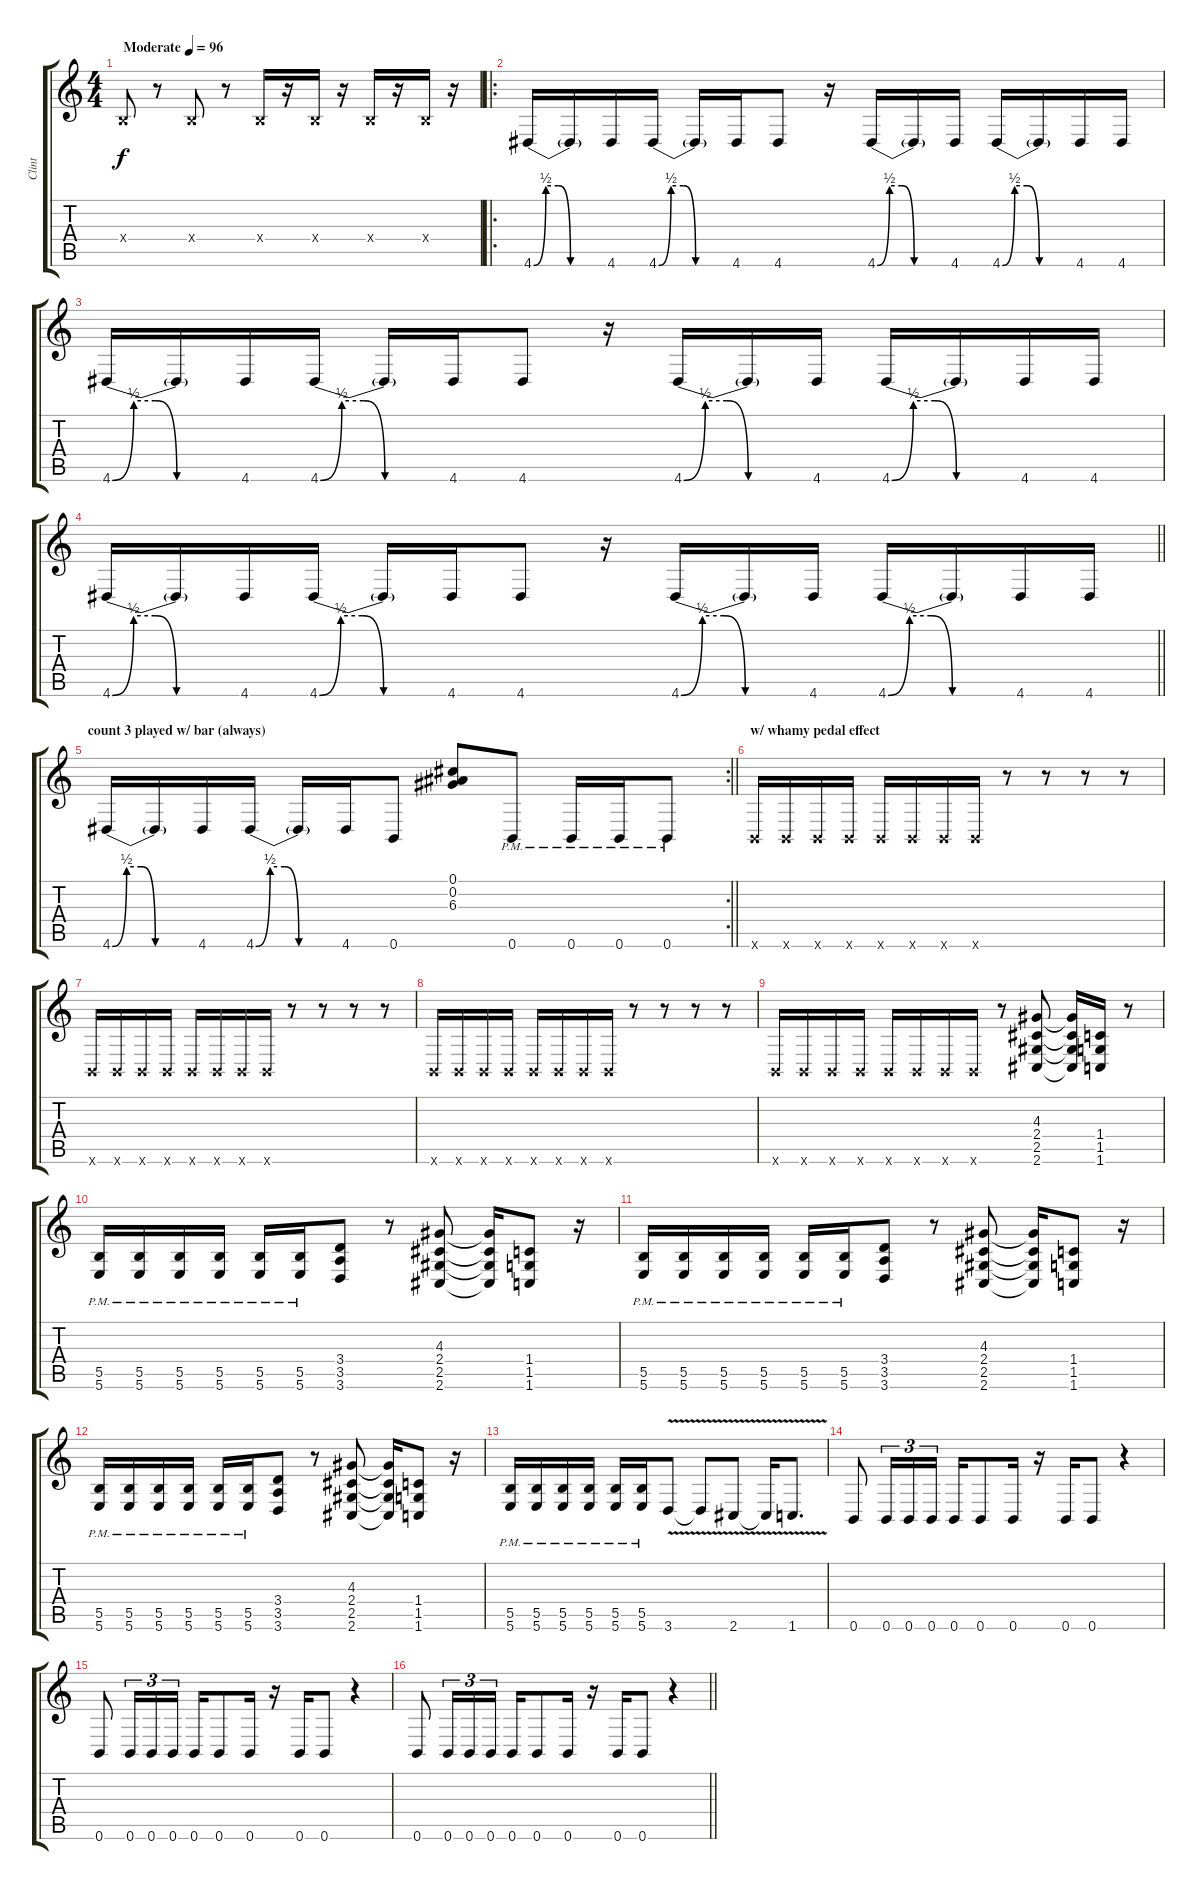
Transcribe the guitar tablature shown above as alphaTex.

\track ("Clint" "Clint") {instrument distortionguitar}
\staff {score tabs}
\tuning (Db4 Ab3 E3 B2 Gb2 B1) {hide}
\ts (4 4)
\tempo (96 "Moderate")
\clef g2
\ks c
0.4{x}.8{dy f instrument distortionguitar} r.8 0.4{x}.8 r.8 0.4{x}.16 r.16 0.4{x}.16 r.16 0.4{x}.16 r.16 0.4{x}.16 r.16 |
\ro
4.6{be (custom 0 0 10 2 20 2 30 0 60 0)}.16 4.6{t}.16 4.6.16 4.6{be (custom 0 0 10 2 20 2 30 0 60 0)}.16 4.6{t}.16 4.6.16 4.6.8 r.16 4.6{be (custom 0 0 10 2 20 2 30 0 60 0)}.16 4.6{t}.16 4.6.16 4.6{be (custom 0 0 10 2 20 2 30 0 60 0)}.16 4.6{t}.16 4.6.16 4.6.16 |
4.6{be (custom 0 0 10 2 20 2 30 0 60 0)}.16 4.6{t}.16 4.6.16 4.6{be (custom 0 0 10 2 20 2 30 0 60 0)}.16 4.6{t}.16 4.6.16 4.6.8 r.16 4.6{be (custom 0 0 10 2 20 2 30 0 60 0)}.16 4.6{t}.16 4.6.16 4.6{be (custom 0 0 10 2 20 2 30 0 60 0)}.16 4.6{t}.16 4.6.16 4.6.16 |
\barLineRight lightlight
4.6{be (custom 0 0 10 2 20 2 30 0 60 0)}.16 4.6{t}.16 4.6.16 4.6{be (custom 0 0 10 2 20 2 30 0 60 0)}.16 4.6{t}.16 4.6.16 4.6.8 r.16 4.6{be (custom 0 0 10 2 20 2 30 0 60 0)}.16 4.6{t}.16 4.6.16 4.6{be (custom 0 0 10 2 20 2 30 0 60 0)}.16 4.6{t}.16 4.6.16 4.6.16 |
\rc 2
\section ("" "count 3 played w/ bar (always)")
\barLineRight lightlight
4.6{be (custom 0 0 10 2 20 2 30 0 60 0)}.16 4.6{t}.16 4.6.16 4.6{be (custom 0 0 10 2 20 2 30 0 60 0)}.16 4.6{t}.16 4.6.16 0.6.8 (0.1 0.2 6.3).8 0.6{pm}.8 0.6{pm}.16 0.6{pm}.16 0.6{pm}.8 |
\section ("" "w/ whamy pedal effect")
0.6{x}.16 0.6{x}.16 0.6{x}.16 0.6{x}.16 0.6{x}.16 0.6{x}.16 0.6{x}.16 0.6{x}.16 r.8 r.8 r.8 r.8 |
0.6{x}.16 0.6{x}.16 0.6{x}.16 0.6{x}.16 0.6{x}.16 0.6{x}.16 0.6{x}.16 0.6{x}.16 r.8 r.8 r.8 r.8 |
0.6{x}.16 0.6{x}.16 0.6{x}.16 0.6{x}.16 0.6{x}.16 0.6{x}.16 0.6{x}.16 0.6{x}.16 r.8 r.8 r.8 r.8 |
0.6{x}.16 0.6{x}.16 0.6{x}.16 0.6{x}.16 0.6{x}.16 0.6{x}.16 0.6{x}.16 0.6{x}.16 r.8 (4.3 2.4 2.5 2.6).8 (4.3{t} 2.4{t} 2.5{t} 2.6{t}).16 (1.4 1.5 1.6).16 r.8 |
(5.5{pm} 5.6{pm}).16 (5.5{pm} 5.6{pm}).16 (5.5{pm} 5.6{pm}).16 (5.5{pm} 5.6{pm}).16 (5.5{pm} 5.6{pm}).16 (5.5{pm} 5.6{pm}).16 (3.4 3.5 3.6).8 r.8 (4.3 2.4 2.5 2.6).8 (4.3{t} 2.4{t} 2.5{t} 2.6{t}).16 (1.4 1.5 1.6).8 r.16 |
(5.5{pm} 5.6{pm}).16 (5.5{pm} 5.6{pm}).16 (5.5{pm} 5.6{pm}).16 (5.5{pm} 5.6{pm}).16 (5.5{pm} 5.6{pm}).16 (5.5{pm} 5.6{pm}).16 (3.4 3.5 3.6).8 r.8 (4.3 2.4 2.5 2.6).8 (4.3{t} 2.4{t} 2.5{t} 2.6{t}).16 (1.4 1.5 1.6).8 r.16 |
(5.5{pm} 5.6{pm}).16 (5.5{pm} 5.6{pm}).16 (5.5{pm} 5.6{pm}).16 (5.5{pm} 5.6{pm}).16 (5.5{pm} 5.6{pm}).16 (5.5{pm} 5.6{pm}).16 (3.4 3.5 3.6).8 r.8 (4.3 2.4 2.5 2.6).8 (4.3{t} 2.4{t} 2.5{t} 2.6{t}).16 (1.4 1.5 1.6).8 r.16 |
(5.5{pm} 5.6{pm}).16 (5.5{pm} 5.6{pm}).16 (5.5{pm} 5.6{pm}).16 (5.5{pm} 5.6{pm}).16 (5.5{pm} 5.6{pm}).16 (5.5{pm} 5.6{pm}).16 3.6{v}.8 3.6{v t}.8 2.6{v}.8 2.6{v t}.16 1.6{v}.8{d} |
0.6.8 0.6.16{tu (3 2)} 0.6.16{tu (3 2)} 0.6.16{tu (3 2)} 0.6.16 0.6.8 0.6.16 r.16 0.6.16 0.6.8 r.4 |
0.6.8 0.6.16{tu (3 2)} 0.6.16{tu (3 2)} 0.6.16{tu (3 2)} 0.6.16 0.6.8 0.6.16 r.16 0.6.16 0.6.8 r.4 |
\barLineRight lightlight
0.6.8 0.6.16{tu (3 2)} 0.6.16{tu (3 2)} 0.6.16{tu (3 2)} 0.6.16 0.6.8 0.6.16 r.16 0.6.16 0.6.8 r.4
